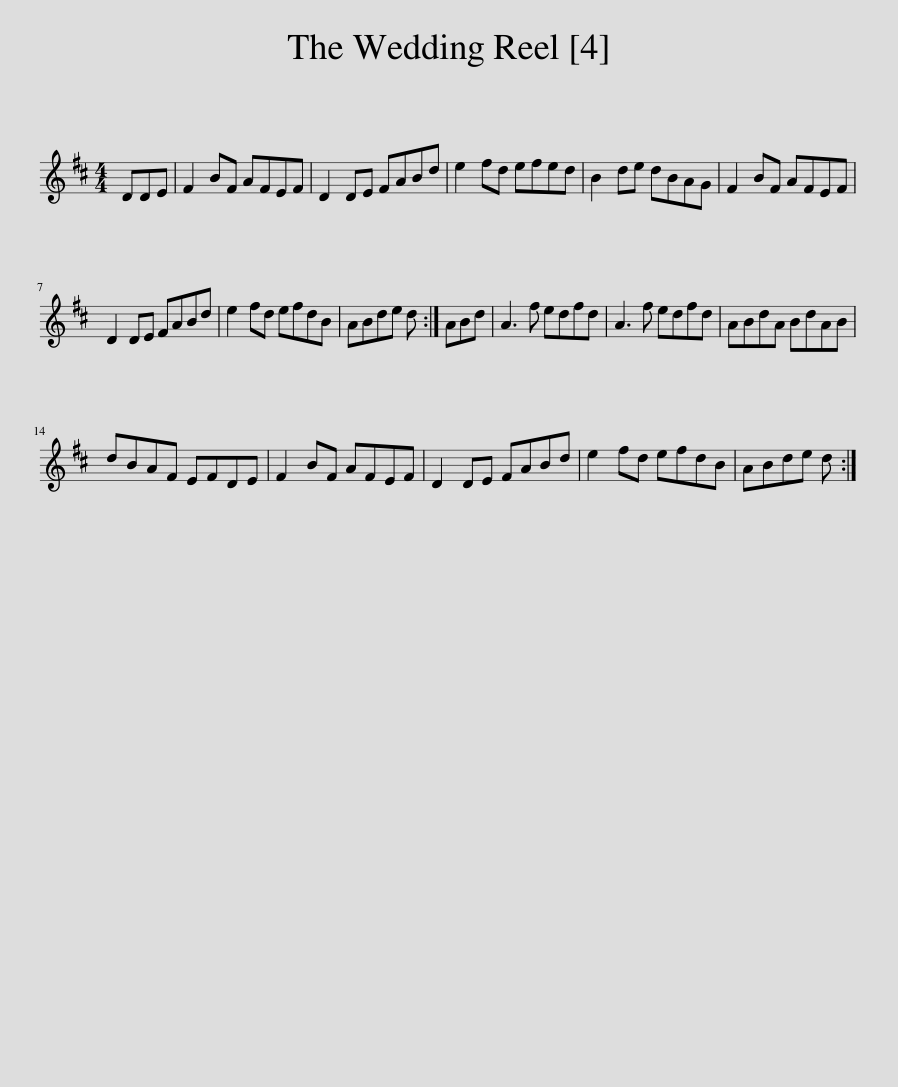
X:1
L:1/8
M:4/4
I:linebreak $
K:D
V:1 treble
V:1
 DDE | F2 BF AFEF | D2 DE FABd | e2 fd efed | B2 de dBAG | %5
 F2 BF AFEF |$ D2 DE FABd | e2 fd efdB | ABde d :| ABd | %10
 A3 f edfd | A3 f edfd | ABdA BdAB |$ dBAF EFDE | F2 BF AFEF | %15
 D2 DE FABd | e2 fd efdB | ABde d :| %18
